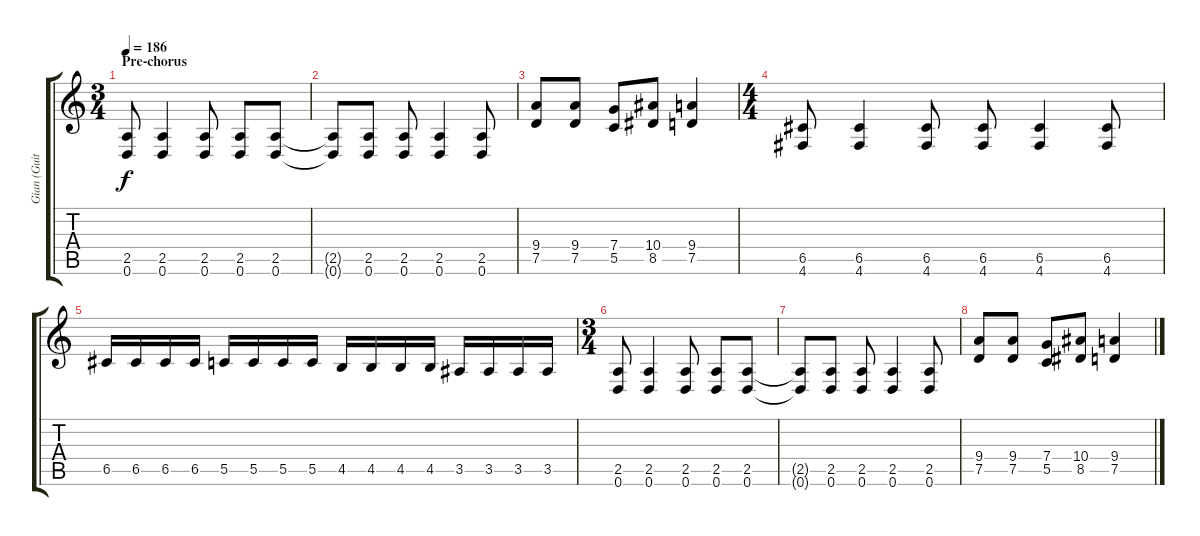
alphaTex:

\track ("Gian (Guitar)" "Gian (Guit") {instrument overdrivenguitar}
\staff {score tabs}
\tuning (D4 A3 F3 C3 G2 D2) {hide}
\ts (3 4)
\section ("" "Pre-chorus")
\tempo 186
\clef g2
\ks c
(2.5 0.6).8{dy f} (2.5 0.6).4 (2.5 0.6).8 (2.5 0.6).8 (2.5 0.6).8 |
(2.5{t} 0.6{t}).8 (2.5 0.6).8 (2.5 0.6).8 (2.5 0.6).4 (2.5 0.6).8 |
(9.4 7.5).8 (9.4 7.5).8 (7.4 5.5).8 (10.4 8.5).8 (9.4 7.5).4 |
\ts (4 4)
(6.5 4.6).8 (6.5 4.6).4 (6.5 4.6).8 (6.5 4.6).8 (6.5 4.6).4 (6.5 4.6).8 |
6.5.16 6.5.16 6.5.16 6.5.16 5.5.16 5.5.16 5.5.16 5.5.16 4.5.16 4.5.16 4.5.16 4.5.16 3.5.16 3.5.16 3.5.16 3.5.16 |
\ts (3 4)
(2.5 0.6).8 (2.5 0.6).4 (2.5 0.6).8 (2.5 0.6).8 (2.5 0.6).8 |
(2.5{t} 0.6{t}).8 (2.5 0.6).8 (2.5 0.6).8 (2.5 0.6).4 (2.5 0.6).8 |
(9.4 7.5).8 (9.4 7.5).8 (7.4 5.5).8 (10.4 8.5).8 (9.4 7.5).4
